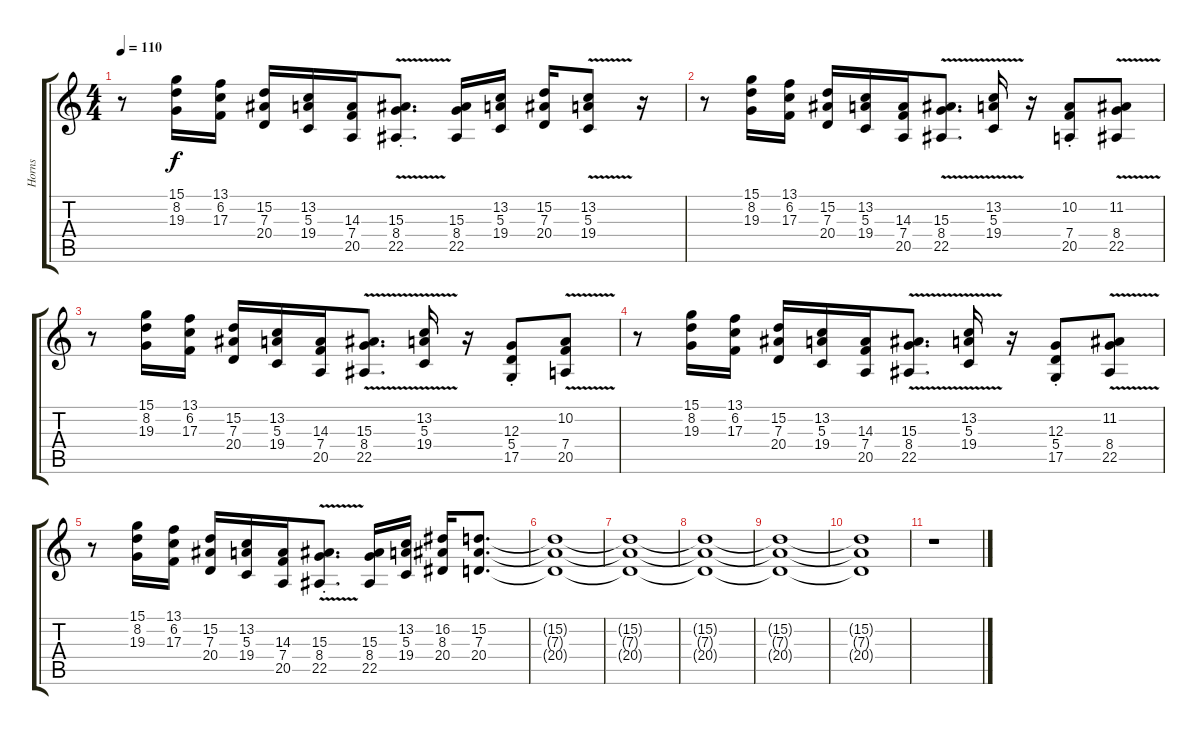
\track ("Horns" "Horns") {instrument trumpet}
\staff {score tabs}
\tuning (E4 B3 G3 D3 A2 E2) {hide}
\ts (4 4)
\tempo 110
\clef g2
\ks c
r.8{dy f} (15.1 8.2 19.3).16 (13.1 6.2 17.3).16 (15.2 7.3 20.4).16 (13.2 5.3 19.4).16 (14.3 7.4 20.5).16 (15.3{v st} 8.4{v st} 22.5{st}).8{d} (15.3 8.4 22.5).16 (13.2 5.3 19.4).16 (15.2 7.3 20.4).16 (13.2{v} 5.3{v} 19.4).8 r.16 |
r.8 (15.1 8.2 19.3).16 (13.1 6.2 17.3).16 (15.2 7.3 20.4).16 (13.2 5.3 19.4).16 (14.3 7.4 20.5).16 (15.3 8.4{v} 22.5).8{d} (13.2{v} 5.3 19.4).16 r.16 (10.2{st} 7.4{st} 20.5{st}).8 (11.2{v} 8.4{v} 22.5).8 |
r.8 (15.1 8.2 19.3).16 (13.1 6.2 17.3).16 (15.2 7.3 20.4).16 (13.2 5.3 19.4).16 (14.3 7.4 20.5).16 (15.3 8.4{v} 22.5).8{d} (13.2{v} 5.3 19.4).16 r.16 (12.3{st} 5.4{st} 17.5{st}).8 (10.2{v} 7.4 20.5).8 |
r.8 (15.1 8.2 19.3).16 (13.1 6.2 17.3).16 (15.2 7.3 20.4).16 (13.2 5.3 19.4).16 (14.3 7.4 20.5).16 (15.3 8.4{v} 22.5).8{d} (13.2{v} 5.3 19.4).16 r.16 (12.3{st} 5.4{st} 17.5{st}).8 (11.2{v} 8.4{v} 22.5).8 |
r.8 (15.1 8.2 19.3).16 (13.1 6.2 17.3).16 (15.2 7.3 20.4).16 (13.2 5.3 19.4).16 (14.3 7.4 20.5).16 (15.3{v st} 8.4{v st} 22.5{st}).8{d} (15.3 8.4 22.5).16 (13.2 5.3 19.4).16 (16.2 8.3 20.4).16 (15.2 7.3 20.4).8{d} |
(15.2{t} 7.3{t} 20.4{t}).1 |
(15.2{t} 7.3{t} 20.4{t}).1 |
(15.2{t} 7.3{t} 20.4{t}).1 |
(15.2{t} 7.3{t} 20.4{t}).1 |
(15.2{t} 7.3{t} 20.4{t}).1 |
r.1
